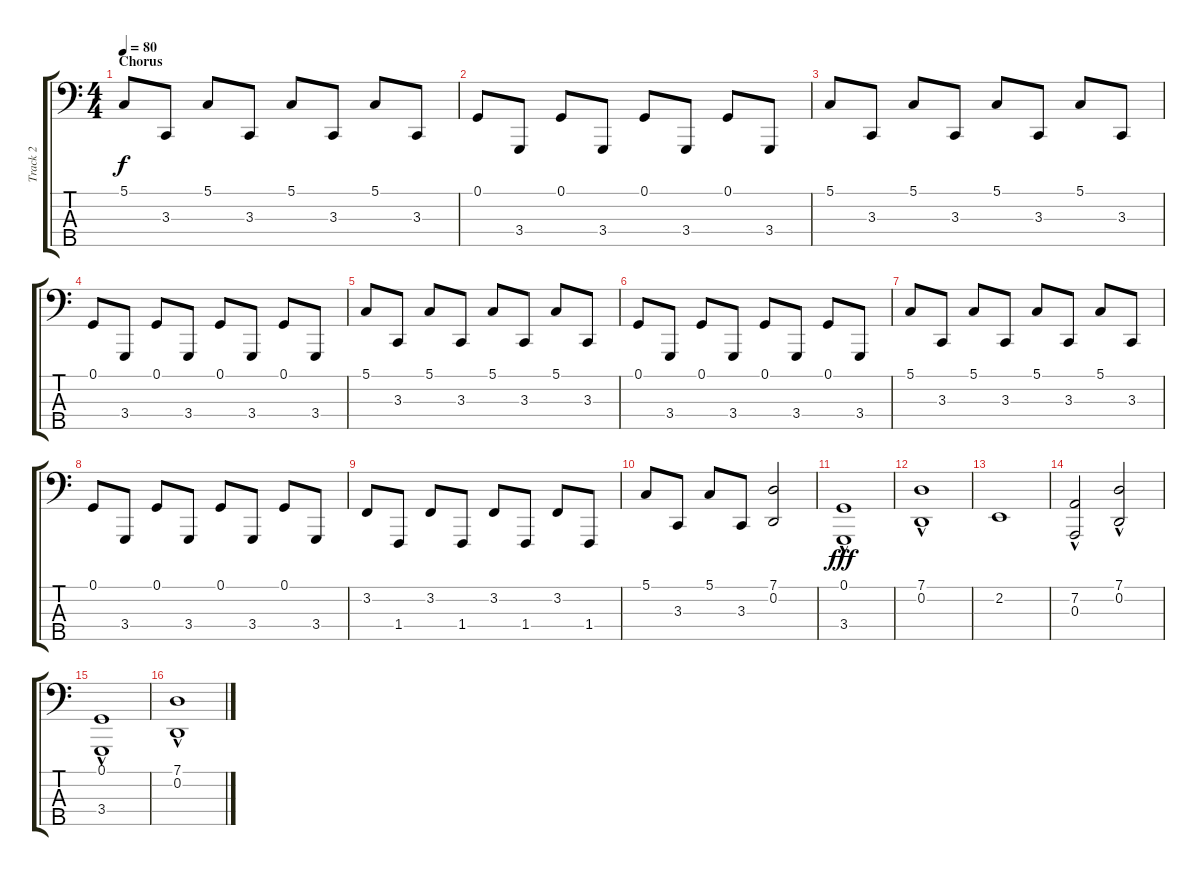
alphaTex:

\track ("Track 2" "Track 2") {instrument acousticgrandpiano}
\staff {score tabs}
\tuning (G2 D2 A1 E1 B0) {hide}
\ts (4 4)
\section ("" "Chorus")
\tempo 80
\clef f4
\ks c
5.1.8{dy f} 3.3.8 5.1.8 3.3.8 5.1.8 3.3.8 5.1.8 3.3.8 |
0.1.8 3.4.8 0.1.8 3.4.8 0.1.8 3.4.8 0.1.8 3.4.8 |
5.1.8 3.3.8 5.1.8 3.3.8 5.1.8 3.3.8 5.1.8 3.3.8 |
0.1.8 3.4.8 0.1.8 3.4.8 0.1.8 3.4.8 0.1.8 3.4.8 |
5.1.8 3.3.8 5.1.8 3.3.8 5.1.8 3.3.8 5.1.8 3.3.8 |
0.1.8 3.4.8 0.1.8 3.4.8 0.1.8 3.4.8 0.1.8 3.4.8 |
5.1.8 3.3.8 5.1.8 3.3.8 5.1.8 3.3.8 5.1.8 3.3.8 |
0.1.8 3.4.8 0.1.8 3.4.8 0.1.8 3.4.8 0.1.8 3.4.8 |
3.2.8 1.4.8 3.2.8 1.4.8 3.2.8 1.4.8 3.2.8 1.4.8 |
5.1.8 3.3.8 5.1.8 3.3.8 (7.1 0.2).2 |
(0.1{hac} 3.4{hac}).1{dy fff} |
(7.1{hac} 0.2{hac}).1 |
2.2.1 |
(7.2{hac} 0.3{hac}).2 (7.1{hac} 0.2{hac}).2 |
(0.1{hac} 3.4{hac}).1 |
(7.1{hac} 0.2{hac}).1
